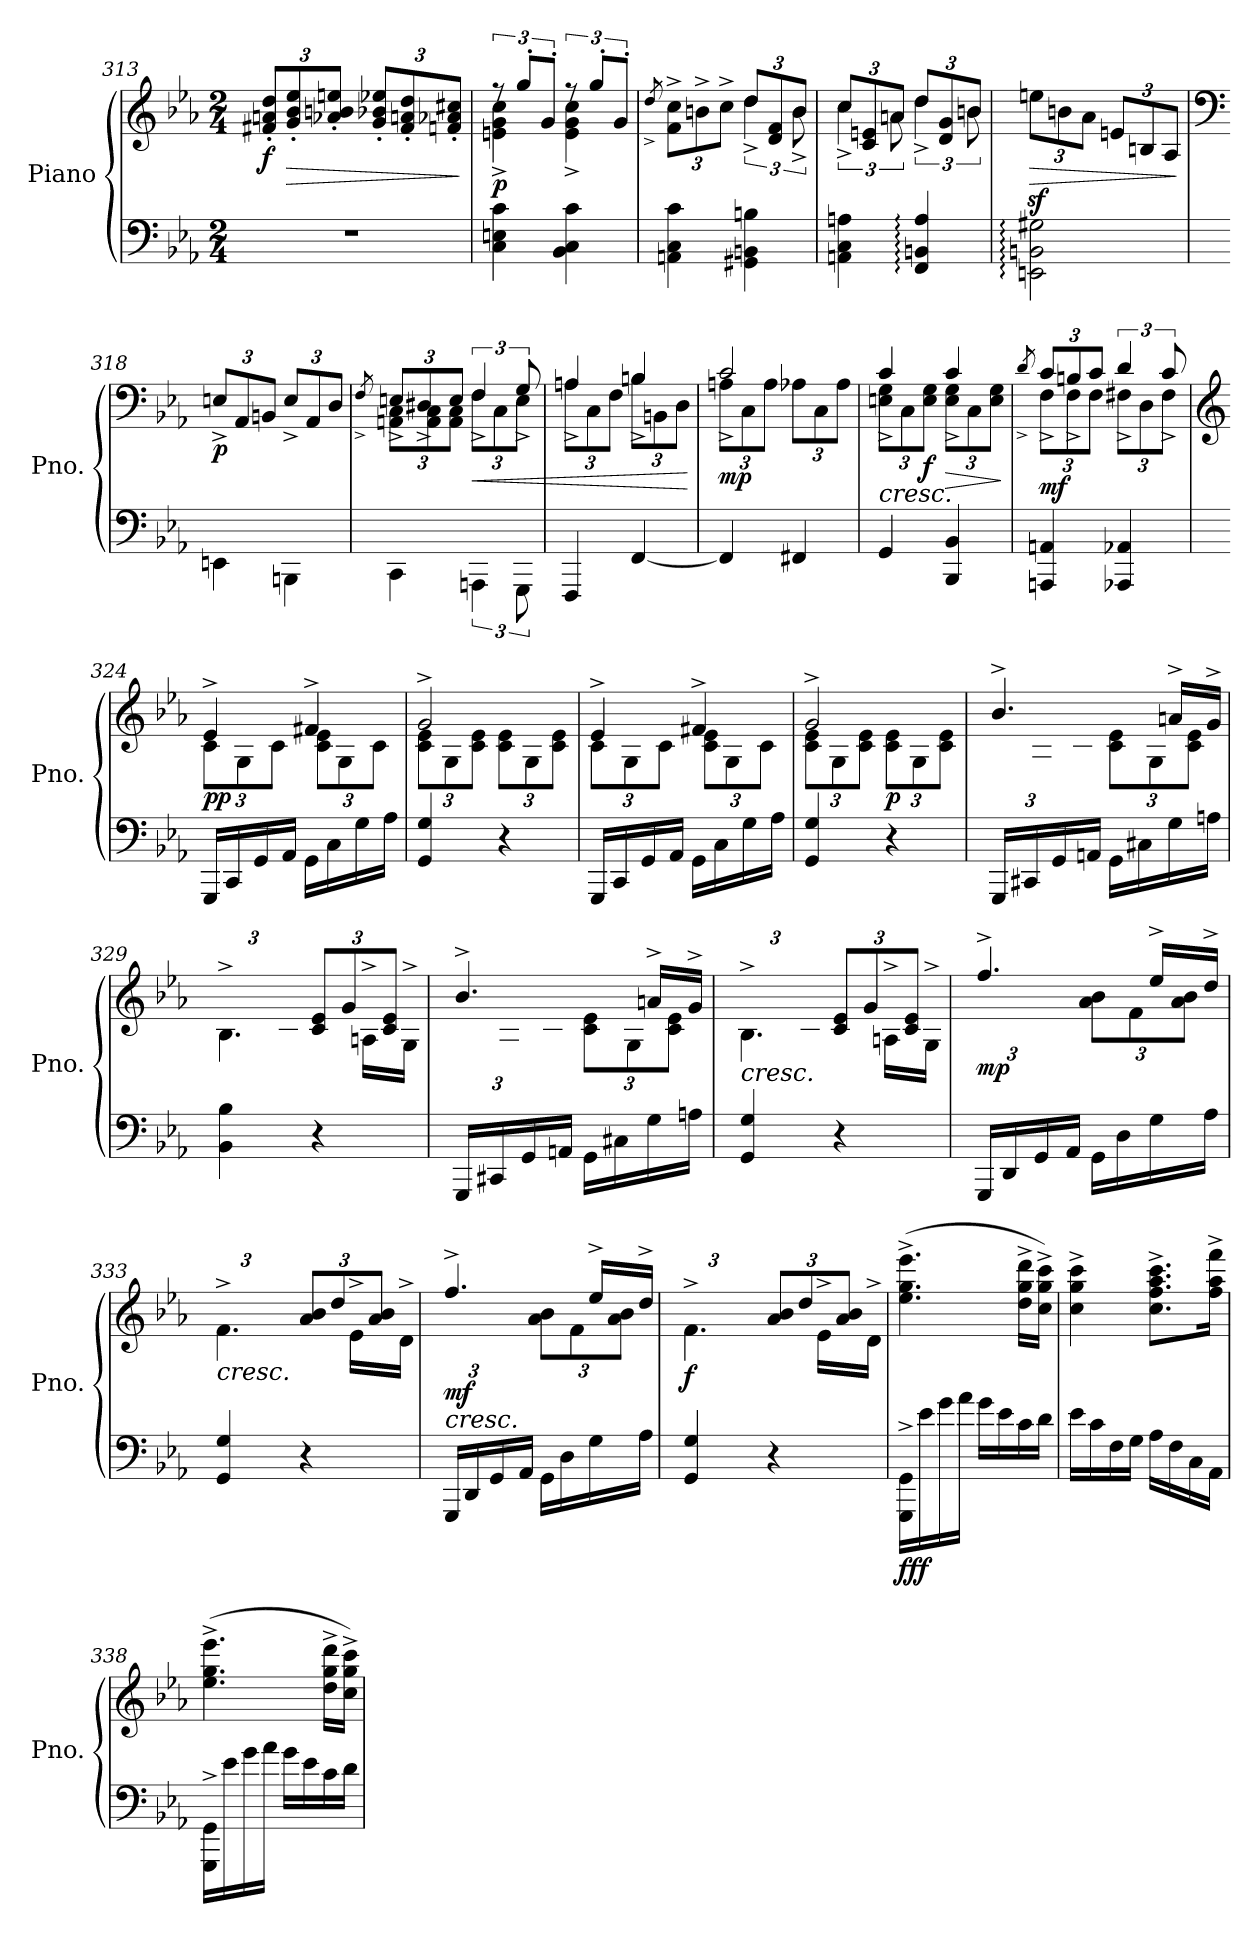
**kern	**kern	**dynam
*part1	*part1	*part1
*staff2	*staff1	*staff1/2
*I"Piano	*	*
*I'Pno.	*	*
*clefF4	*clefG2	*
*k[b-e-a-]	*k[b-e-a-]	*
*M2/4	*M2/4	*
*	*Xbrackettup	*
=313	=313	=313
!	!	!LO:DY:b
2r	12f#X/' 12an/' 12dd/'L	f
!	!	!LO:HP:b
.	12g/' 12b-/' 12ee-/'	>
.	12a-X/' 12bn/' 12een/'J	.
.	12g/' 12b-X/' 12ee-X/'L	.
.	12f#/' 12an/' 12dd/'	.
.	12fn/' 12a-X/' 12cc#X/'J	.
.	.	]
=314	=314	=314
*	*brackettup	*
*	*^	*
!	!	!	!LO:DY:b
4C\ 4En\ 4c\	12rff	4en\^ 4g\^ 4cc\^	p
.	12gg'/L	.	.
.	12g'/J	.	.
4BB-\ 4C\ 4c\	12rff	4e\^ 4g\^ 4cc\^	.
.	12gg'/L	.	.
.	12g'/J	.	.
!!LO:LB:g=z	!!
=315	=315	=315	=315
.	8qdd^/	.	.
*	*Xbrackettup	*	*
4AAn\ 4C\ 4c\	12f\^ 12cc\^L	4ryy	.
.	12bn^\	.	.
.	12cc^\J	.	.
*	*	*brackettup	*
4GG#X\ 4BBn\ 4Bn\	12dd/L	6dd^\	.
.	12d/ 12f/	.	.
.	12b/J	12b^\	.
=316	=316	=316	=316
*	*Xbrackettup	*brackettup	*
4AAn\ 4C\ 4An\	12cc/L	6cc^\	.
.	12c/ 12en/	.	.
.	12an/J	12a\	.
*	*Xbrackettup	*brackettup	*
4FF/: 4BBn/: 4A/:	12dd/L	6dd^\	.
.	12d/ 12g/	.	.
.	12bn/J	12b\	.
*	*v	*v	*
=317	=317	=317
*	*Xbrackettup	*
*	*^	*
!	!	!	!LO:HP:b
*	*v	*v	*
2EEn\: 2BBn\: 2G#X\:	12eenz<\L	>
.	12bn\	.
.	12a-\J	.
.	12en/L	.
.	12Bn/	.
.	12A-/J	.
.	.	]
=318	=318	=318
*	*clefF4	*
!	!	!LO:DY:b
4EEn\	12En^/L	p
.	12AA-/	.
.	12BBn/J	.
4BBBn\	12E^/L	.
.	12AA-/	.
.	12D/J	.
=319	=319	=319
*	*^	*
.	.	8qF^/	.
4CC\	12AAn\ 12C\L	12En^/L	.
.	12AA\ 12C\	12D#X^/	.
.	12AA\ 12C\J	12E/J	.
!	!	!	!LO:HP:b
*	*	*brackettup	*
6AAAn\	12F\L	6F^/	<
.	12C\	.	.
12GGG\	12E\J	12G^/	.
!!LO:LB:g=z	!!
=320	=320	=320	=320
*	*Xbrackettup	*	*
4FFF/	12An\L	4A^/	.
.	12C\	.	.
.	12F\J	.	.
[4FF/	12Bn\L	4B^/	.
.	12BBn\	.	.
.	12D\J	.	.
*	*v	*v	*
.	.	[
=321	=321	=321
*	*^	*
!	!	!	!LO:DY:b
4FF/]	12An\L	2c^/	mp
.	12C\	.	.
.	12A\J	.	.
4FF#X/	12A-X\L	.	.
.	12C\	.	.
.	12A-\J	.	.
=322	=322	=322	=322
!	!	!	!LO:HP:b
4GG/	12En\ 12G\L	4c^/	<
.	12C\	.	.
!	!	!	!LO:DY:b
.	12E\ 12G\J	.	f
!	!	!	!LO:HP:n=1:b
4BBB-/ 4BB-/	12E\ 12G\L	4c^/	[ >
.	12C\	.	.
.	12E\ 12G\J	.	.
*	*v	*v	*
.	.	]
=323	=323	=323
*	*^	*
.	.	8qd^/	.
!	!	!	!LO:DY:b
4AAAn/ 4AAn/	12F\L	12c^/L	mf
.	12F\	12Bn^/	.
.	12F\J	12c/J	.
*	*	*brackettup	*
4AAA-X/ 4AA-X/	12F#X\L	6d^/	.
.	12D\	.	.
.	12F#\J	12c^/	.
!!LO:PB:g=z	!!
=324	=324	=324	=324
*	*clefG2	*	*
*	*	*Xbrackettup	*
*	*MM100	*	*
!	!	!	!LO:DY:b
16GGG/LL	4e-^/	12c\L	pp
16CC/	.	.	.
.	.	12G\	.
16GG/	.	.	.
.	.	12c\J	.
16AA-/JJ	.	.	.
16GG\LL	4f#X^/	12c\ 12e-\L	.
16C\	.	.	.
.	.	12G\	.
16G\	.	.	.
.	.	12c\J	.
16A-\JJ	.	.	.
=325	=325	=325	=325
4GG/ 4G/	2g^/	12c\ 12e-\L	.
.	.	12G\	.
.	.	12c\ 12e-\J	.
4r	.	12c\ 12e-\L	.
.	.	12G\	.
.	.	12c\ 12e-\J	.
=326	=326	=326	=326
16GGG/LL	4e-^/	12c\L	.
16CC/	.	.	.
.	.	12G\	.
16GG/	.	.	.
.	.	12c\J	.
16AA-/JJ	.	.	.
16GG\LL	4f#X^/	12c\ 12e-\L	.
16C\	.	.	.
.	.	12G\	.
16G\	.	.	.
.	.	12c\J	.
16A-\JJ	.	.	.
=327	=327	=327	=327
4GG/ 4G/	2g^/	12c\ 12e-\L	.
.	.	12G\	.
.	.	12c\ 12e-\J	.
!	!	!	!LO:DY:b
4r	.	12c\ 12e-\L	p
.	.	12G\	.
.	.	12c\ 12e-\J	.
!!LO:LB:g=z	!!
=328	=328	=328	=328
*	*MM110	*	*
16GGG/LL	4.b-^/	12b-\Lyy	.
16CC#X/	.	.	.
.	.	12G\	.
16GG/	.	.	.
.	.	12c#X\ 12en\J	.
16AAn/JJ	.	.	.
16GG\LL	.	12c#\ 12e\L	.
16C#X\	.	.	.
.	.	12G\	.
16G\	16an^/LL	.	.
.	.	12c#\ 12e\J	.
16An\JJ	16g^/JJ	.	.
=329	=329	=329	=329
4BB-\ 4B-\	4.B-^\	12B-/Lyy	.
.	.	12g/	.
.	.	12c#X/ 12en/J	.
4r	.	12c#/ 12e/L	.
.	.	12g/	.
.	16An^\LL	.	.
.	.	12c#/ 12e/J	.
.	16G^\JJ	.	.
=330	=330	=330	=330
16GGG/LL	4.b-^/	12b-\Lyy	.
16CC#X/	.	.	.
.	.	12G\	.
16GG/	.	.	.
.	.	12c#X\ 12en\J	.
16AAn/JJ	.	.	.
16GG\LL	.	12c#\ 12e\L	.
16C#X\	.	.	.
.	.	12G\	.
16G\	16an^/LL	.	.
.	.	12c#\ 12e\J	.
16An\JJ	16g^/JJ	.	.
!!LO:LB:g=z	!!
=331	=331	=331	=331
!	!LO:TX:b:i:t=cresc.	!	!
4GG/ 4G/	4.B-^\	12B-/Lyy	.
.	.	12g/	.
.	.	12c#X/ 12en/J	.
4r	.	12c#/ 12e/L	.
.	.	12g/	.
.	16An^\LL	.	.
.	.	12c#/ 12e/J	.
.	16G^\JJ	.	.
=332	=332	=332	=332
*	*MM120	*	*
!	!	!	!LO:DY:b
16GGG/LL	4.ff^/	12ff\Lyy	mp
16DD/	.	.	.
.	.	12f\	.
16GG/	.	.	.
.	.	12a-\ 12bn\J	.
16AA-/JJ	.	.	.
16GG\LL	.	12a-\ 12b\L	.
16D\	.	.	.
.	.	12f\	.
16G\	16ee-^/LL	.	.
.	.	12a-\ 12b\J	.
16A-\JJ	16dd^/JJ	.	.
=333	=333	=333	=333
!	!LO:TX:b:i:t=cresc.	!	!
4GG/ 4G/	4.f^\	12f/Lyy	.
.	.	12dd/	.
.	.	12a-/ 12bn/J	.
4r	.	12a-/ 12b/L	.
.	.	12dd/	.
.	16e-^\LL	.	.
.	.	12a-/ 12b/J	.
.	16d^\JJ	.	.
!!LO:LB:g=z	!!
=334	=334	=334	=334
!	!LO:TX:b:i:t=cresc.	!	!
!	!	!	!LO:DY:b
16GGG/LL	4.ff^/	12ff\Lyy	mf
16DD/	.	.	.
.	.	12f\	.
16GG/	.	.	.
.	.	12a-\ 12bn\J	.
16AA-/JJ	.	.	.
16GG\LL	.	12a-\ 12b\L	.
16D\	.	.	.
.	.	12f\	.
16G\	16ee-^/LL	.	.
.	.	12a-\ 12b\J	.
16A-\JJ	16dd^/JJ	.	.
=335	=335	=335	=335
!	!	!	!LO:DY:b
4GG/ 4G/	4.f^\	12f/Lyy	f
.	.	12dd/	.
.	.	12a-/ 12bn/J	.
4r	.	12a-/ 12b/L	.
.	.	12dd/	.
.	16e-^\LL	.	.
.	.	12a-/ 12b/J	.
.	16d^\JJ	.	.
*	*v	*v	*
=336	=336	=336
!	!	!LO:DY:b=2
!	!	!LO:DY:n=1:b
16GGG\^ 16GG\^LL	(>4.ee-\^ 4.gg\^ 4.eee-\^	f ff
16e-\	.	.
16g\	.	.
16a-\JJ	.	.
16g\LL	.	.
16e-\	.	.
16c\	16dd\^ 16gg\^ 16ddd\^LL	.
16d\JJ	16cc\^ 16gg\^ 16ccc\^JJ)	.
=337	=337	=337
16e-\LL	4cc\^ 4gg\^ 4ccc\^	.
16c\	.	.
16F\	.	.
16G\JJ	.	.
16A-\LL	8.cc\^ 8.ff\^ 8.aa-\^ 8.ccc\^L	.
16F\	.	.
16C\	.	.
16AA-\JJ	16ff\^ 16aa-\^ 16fff\^Jk	.
!!LO:LB:g=z
=338	=338	=338
16GGG\^ 16GG\^LL	(>4.ee-\^ 4.gg\^ 4.eee-\^	.
16e-\	.	.
16g\	.	.
16a-\JJ	.	.
16g\LL	.	.
16e-\	.	.
16c\	16dd\^ 16gg\^ 16ddd\^LL	.
16d\JJ	16cc\^ 16gg\^ 16ccc\^JJ)	.
=	=	=
*-	*-	*-
